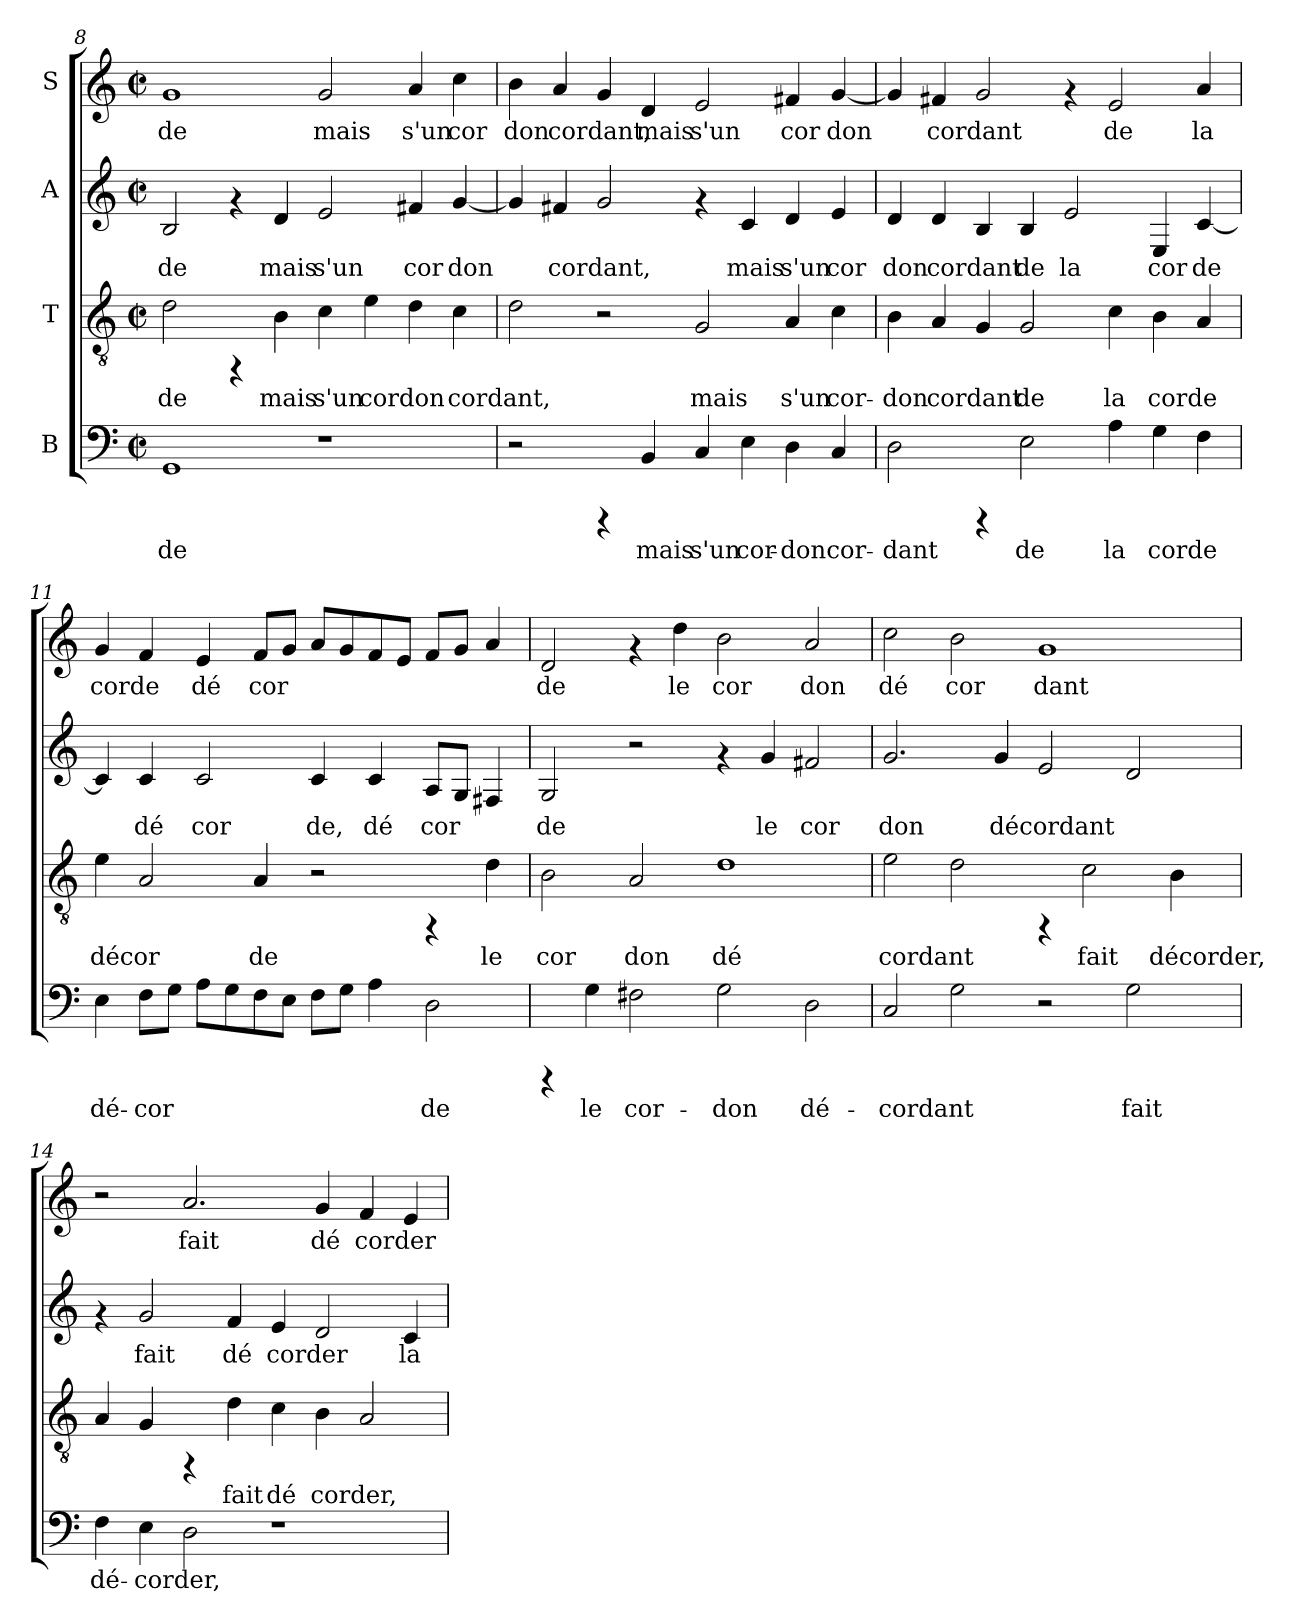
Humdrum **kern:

**kern	**text	**kern	**text	**kern	**text	**kern	**text
*part4	*part4	*part3	*part3	*part2	*part2	*part1	*part1
*staff4	*staff4	*staff3	*staff3	*staff2	*staff2	*staff1	*staff1
*I"B	*	*I"T	*	*I"A	*	*I"S	*
*clefF4	*	*clefGv2	*	*clefG2	*	*clefG2	*
*k[]	*	*k[]	*	*k[]	*	*k[]	*
*C:	*	*C:	*	*C:	*	*C:	*
*M2/2	*	*M2/2	*	*M2/2	*	*M2/2	*
*met(c|)	*	*met(c|)	*	*met(c|)	*	*met(c|)	*
=8	=8	=8	=8	=8	=8	=8	=8
!	!LO:LY:b:cj	!	!LO:LY:b:cj	!	!LO:LY:b:cj	!	!LO:LY:b:cj
1GG	-de	2d\	-de	2B/	de	1g	de
.	.	4rFF	.	4rf	.	.	.
!	!	!	!LO:LY:b:cj	!	!LO:LY:b:cj	!	!
.	.	4B\	mais	4d/	mais	.	.
!	!	!	!LO:LY:b:cj	!	!LO:LY:b:cj	!	!LO:LY:b:cj
1r	.	4c\	s'un	2e/	s'un	2g/	mais
!	!	!	!LO:LY:b:cj	!	!	!	!
.	.	4e\	cordon	.	.	.	.
!	!	!	!LO:LY:b:cj	!	!LO:LY:b:cj	!	!LO:LY:b:cj
.	.	4d\	.	4f#X/	cor	4a/	s'un
!	!	!	!LO:LY:b:cj	!	!LO:LY:b:cj	!	!LO:LY:b:cj
.	.	4c\	cordant,	[<4g/	don	4cc\	cor
=9	=9	=9	=9	=9	=9	=9	=9
!	!	!	!LO:LY:b:cj	!	!LO:LY:b:cj	!	!LO:LY:b:cj
2r	.	2d\	.	4g/]	.	4b\	don
!	!	!	!	!	!LO:LY:b:cj	!	!LO:LY:b:cj
.	.	.	.	4f#X/	cordant,	4a/	cordant,
!	!	!	!	!	!LO:LY:b:cj	!	!LO:LY:b:cj
4rCCC	.	2r	.	2g/	.	4g/	.
!	!LO:LY:b:cj	!	!	!	!	!	!LO:LY:b:cj
4BB/	mais	.	.	.	.	4d/	mais
!	!LO:LY:b:cj	!	!LO:LY:b:cj	!	!	!	!LO:LY:b:cj
4C/	s'un	2G/	mais	4rf	.	2e/	s'un
!	!LO:LY:b:cj	!	!	!	!LO:LY:b:cj	!	!
4E\	cor-	.	.	4c/	mais	.	.
!	!LO:LY:b:cj	!	!LO:LY:b:cj	!	!LO:LY:b:cj	!	!LO:LY:b:cj
4D\	-don	4A/	s'un	4d/	s'un	4f#X/	cor
!	!LO:LY:b:cj	!	!LO:LY:b:cj	!	!LO:LY:b:cj	!	!LO:LY:b:cj
4C/	cor-	4c\	cor-	4e/	cor	[<4g/	don
!!LO:LB:g=z
=10	=10	=10	=10	=10	=10	=10	=10
!	!LO:LY:b:cj	!	!LO:LY:b:cj	!	!LO:LY:b:cj	!	!LO:LY:b:cj
2D\	-dant	4B\	-don	4d/	don	4g/]	.
!	!	!	!LO:LY:b:cj	!	!LO:LY:b:cj	!	!LO:LY:b:cj
.	.	4A/	cordant	4d/	cordant	4f#X/	cordant
!	!	!	!LO:LY:b:cj	!	!LO:LY:b:cj	!	!LO:LY:b:cj
4rCCC	.	4G/	.	4B/	.	2g/	.
!	!LO:LY:b:cj	!	!LO:LY:b:cj	!	!LO:LY:b:cj	!	!
2E\	de	2G/	de	4B/	de	.	.
!	!	!	!	!	!LO:LY:b:cj	!	!
.	.	.	.	2e/	la	4rf	.
!	!LO:LY:b:cj	!	!LO:LY:b:cj	!	!	!	!LO:LY:b:cj
4A\	la	4c\	la	.	.	2e/	de
!	!LO:LY:b:cj	!	!LO:LY:b:cj	!	!LO:LY:b:cj	!	!
4G\	corde	4B\	corde	4E/	cor	.	.
!	!LO:LY:b:cj	!	!LO:LY:b:cj	!	!LO:LY:b:cj	!	!LO:LY:b:cj
4F\	.	4A/	.	[<4c/	de	4a/	la
=11	=11	=11	=11	=11	=11	=11	=11
!	!LO:LY:b:cj	!	!LO:LY:b:cj	!	!LO:LY:b:cj	!	!LO:LY:b:cj
4E\	dé-	4e\	décor	4c/]	.	4g/	corde
!	!LO:LY:b:cj	!	!LO:LY:b:cj	!	!LO:LY:b:cj	!	!LO:LY:b:cj
8F\L	-cor-	2A/	.	4c/	dé	4f/	.
!	!LO:LY:b:cj	!	!	!	!	!	!
8G\J	--	.	.	.	.	.	.
!	!LO:LY:b:cj	!	!	!	!LO:LY:b:cj	!	!LO:LY:b:cj
8A\L	--	.	.	2c/	cor	4e/	dé
!	!LO:LY:b:cj	!	!	!	!	!	!
8G\	--	.	.	.	.	.	.
!	!LO:LY:b:cj	!	!LO:LY:b:cj	!	!	!	!LO:LY:b:cj
8F\	--	4A/	de	.	.	8f/L	cor
!	!LO:LY:b:cj	!	!	!	!	!	!LO:LY:b:cj
8E\J	--	.	.	.	.	8g/J	.
!	!LO:LY:b:cj	!	!	!	!LO:LY:b:cj	!	!LO:LY:b:cj
8F\L	--	2r	.	4c/	de,	8a/L	.
!	!LO:LY:b:cj	!	!	!	!	!	!LO:LY:b:cj
8G\J	--	.	.	.	.	8g/	.
!	!LO:LY:b:cj	!	!	!	!LO:LY:b:cj	!	!LO:LY:b:cj
4A\	--	.	.	4c/	dé	8f/	.
!	!	!	!	!	!	!	!LO:LY:b:cj
.	.	.	.	.	.	8e/J	.
!	!LO:LY:b:cj	!	!	!	!LO:LY:b:cj	!	!LO:LY:b:cj
2D\	-de	4rFF	.	8A/L	cor	8f/L	.
!	!	!	!	!	!LO:LY:b:cj	!	!LO:LY:b:cj
.	.	.	.	8G/J	.	8g/J	.
!	!	!	!LO:LY:b:cj	!	!LO:LY:b:cj	!	!LO:LY:b:cj
.	.	4d\	le	4F#X/	.	4a/	.
=12	=12	=12	=12	=12	=12	=12	=12
!	!	!	!LO:LY:b:cj	!	!LO:LY:b:cj	!	!LO:LY:b:cj
4rCCC	.	2B\	cor	2G/	de	2d/	de
!	!LO:LY:b:cj	!	!	!	!	!	!
4G\	le	.	.	.	.	.	.
!	!LO:LY:b:cj	!	!LO:LY:b:cj	!	!	!	!
2F#X\	cor-	2A/	don	2r	.	4rf	.
!	!	!	!	!	!	!	!LO:LY:b:cj
.	.	.	.	.	.	4dd\	le
!	!LO:LY:b:cj	!	!LO:LY:b:cj	!	!	!	!LO:LY:b:cj
2G\	-don	1d	dé	4rf	.	2b\	cor
!	!	!	!	!	!LO:LY:b:cj	!	!
.	.	.	.	4g/	le	.	.
!	!LO:LY:b:cj	!	!	!	!LO:LY:b:cj	!	!LO:LY:b:cj
2D\	dé-	.	.	2f#X/	cor	2a/	don
=13	=13	=13	=13	=13	=13	=13	=13
!	!LO:LY:b:cj	!	!LO:LY:b:cj	!	!LO:LY:b:cj	!	!LO:LY:b:cj
2C/	-cordant	2e\	cordant	2.g/	don	2cc\	dé
!	!LO:LY:b:cj	!	!LO:LY:b:cj	!	!	!	!LO:LY:b:cj
2G\	.	2d\	.	.	.	2b\	cor
!	!	!	!	!	!LO:LY:b:cj	!	!
.	.	.	.	4g/	décordant	.	.
!	!	!	!	!	!LO:LY:b:cj	!	!LO:LY:b:cj
2r	.	4rFF	.	2e/	.	1g	dant
!	!	!	!LO:LY:b:cj	!	!	!	!
.	.	2c\	fait	.	.	.	.
!	!LO:LY:b:cj	!	!	!	!LO:LY:b:cj	!	!
2G\	fait	.	.	2d/	.	.	.
!	!	!	!LO:LY:b:cj	!	!	!	!
.	.	4B\	décorder,	.	.	.	.
=14	=14	=14	=14	=14	=14	=14	=14
!	!LO:LY:b:cj	!	!LO:LY:b:cj	!	!	!	!
4F\	dé-	4A/	.	4rf	.	2r	.
!	!LO:LY:b:cj	!	!LO:LY:b:cj	!	!LO:LY:b:cj	!	!
4E\	-corder,	4G/	.	2g/	fait	.	.
!	!LO:LY:b:cj	!	!	!	!	!	!LO:LY:b:cj
2D\	.	4rFF	.	.	.	2.a/	fait
!	!	!	!LO:LY:b:cj	!	!LO:LY:b:cj	!	!
.	.	4d\	fait	4f/	dé	.	.
!	!	!	!LO:LY:b:cj	!	!LO:LY:b:cj	!	!
1r	.	4c\	dé	4e/	corder	.	.
!	!	!	!LO:LY:b:cj	!	!LO:LY:b:cj	!	!LO:LY:b:cj
.	.	4B\	corder,	2d/	.	4g/	dé
!	!	!	!LO:LY:b:cj	!	!	!	!LO:LY:b:cj
.	.	2A/	.	.	.	4f/	corder
!	!	!	!	!	!LO:LY:b:cj	!	!LO:LY:b:cj
.	.	.	.	4c/	la	4e/	.
=	=	=	=	=	=	=	=
*-	*-	*-	*-	*-	*-	*-	*-
